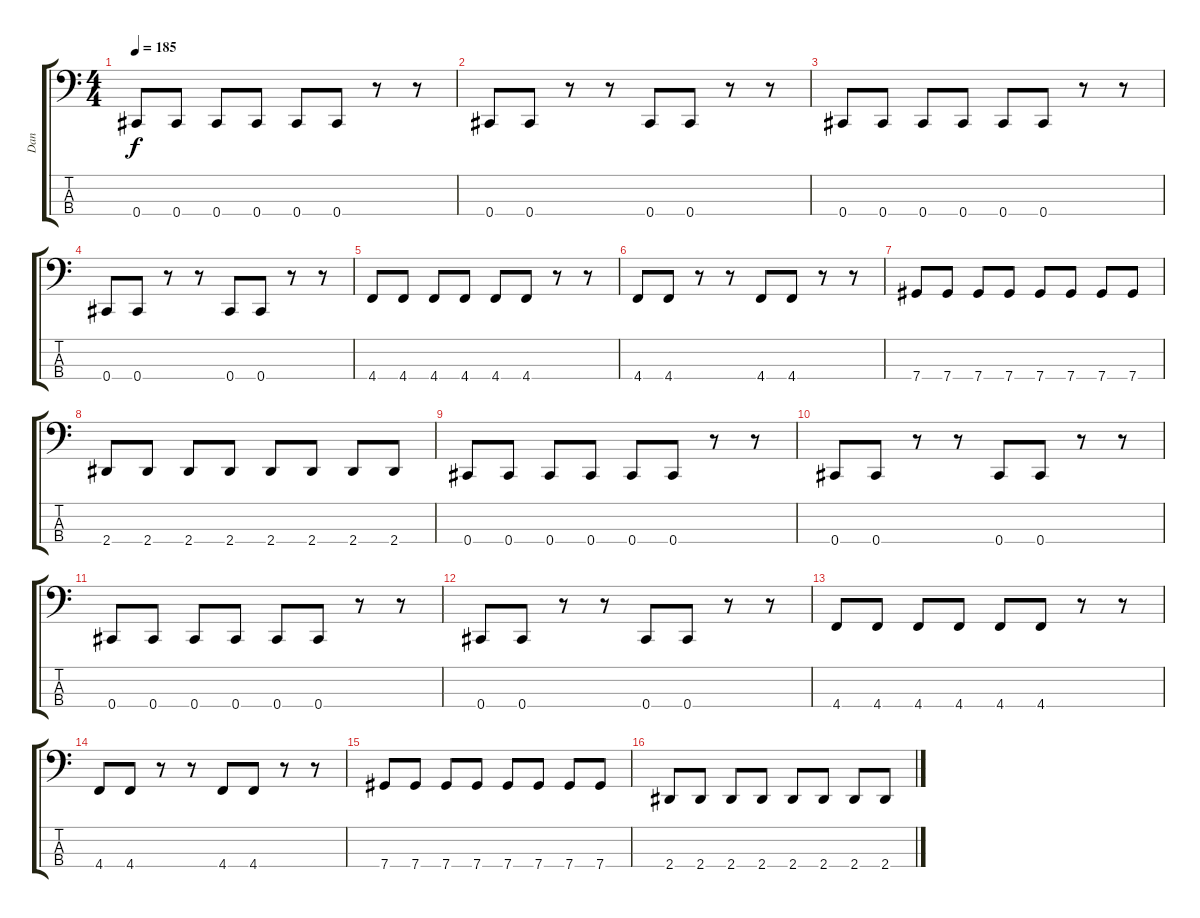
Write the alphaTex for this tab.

\track ("Dan" "Dan") {instrument electricbassfinger}
\staff {score tabs}
\tuning (Ab2 Db2 Ab1 Db1) {hide}
\ts (4 4)
\tempo 185
\clef f4
\ks c
0.4.8{dy f} 0.4.8 0.4.8 0.4.8 0.4.8 0.4.8 r.8 r.8 |
0.4.8 0.4.8 r.8 r.8 0.4.8 0.4.8 r.8 r.8 |
0.4.8 0.4.8 0.4.8 0.4.8 0.4.8 0.4.8 r.8 r.8 |
0.4.8 0.4.8 r.8 r.8 0.4.8 0.4.8 r.8 r.8 |
4.4.8 4.4.8 4.4.8 4.4.8 4.4.8 4.4.8 r.8 r.8 |
4.4.8 4.4.8 r.8 r.8 4.4.8 4.4.8 r.8 r.8 |
7.4.8 7.4.8 7.4.8 7.4.8 7.4.8 7.4.8 7.4.8 7.4.8 |
2.4.8 2.4.8 2.4.8 2.4.8 2.4.8 2.4.8 2.4.8 2.4.8 |
0.4.8 0.4.8 0.4.8 0.4.8 0.4.8 0.4.8 r.8 r.8 |
0.4.8 0.4.8 r.8 r.8 0.4.8 0.4.8 r.8 r.8 |
0.4.8 0.4.8 0.4.8 0.4.8 0.4.8 0.4.8 r.8 r.8 |
0.4.8 0.4.8 r.8 r.8 0.4.8 0.4.8 r.8 r.8 |
4.4.8 4.4.8 4.4.8 4.4.8 4.4.8 4.4.8 r.8 r.8 |
4.4.8 4.4.8 r.8 r.8 4.4.8 4.4.8 r.8 r.8 |
7.4.8 7.4.8 7.4.8 7.4.8 7.4.8 7.4.8 7.4.8 7.4.8 |
2.4.8 2.4.8 2.4.8 2.4.8 2.4.8 2.4.8 2.4.8 2.4.8
